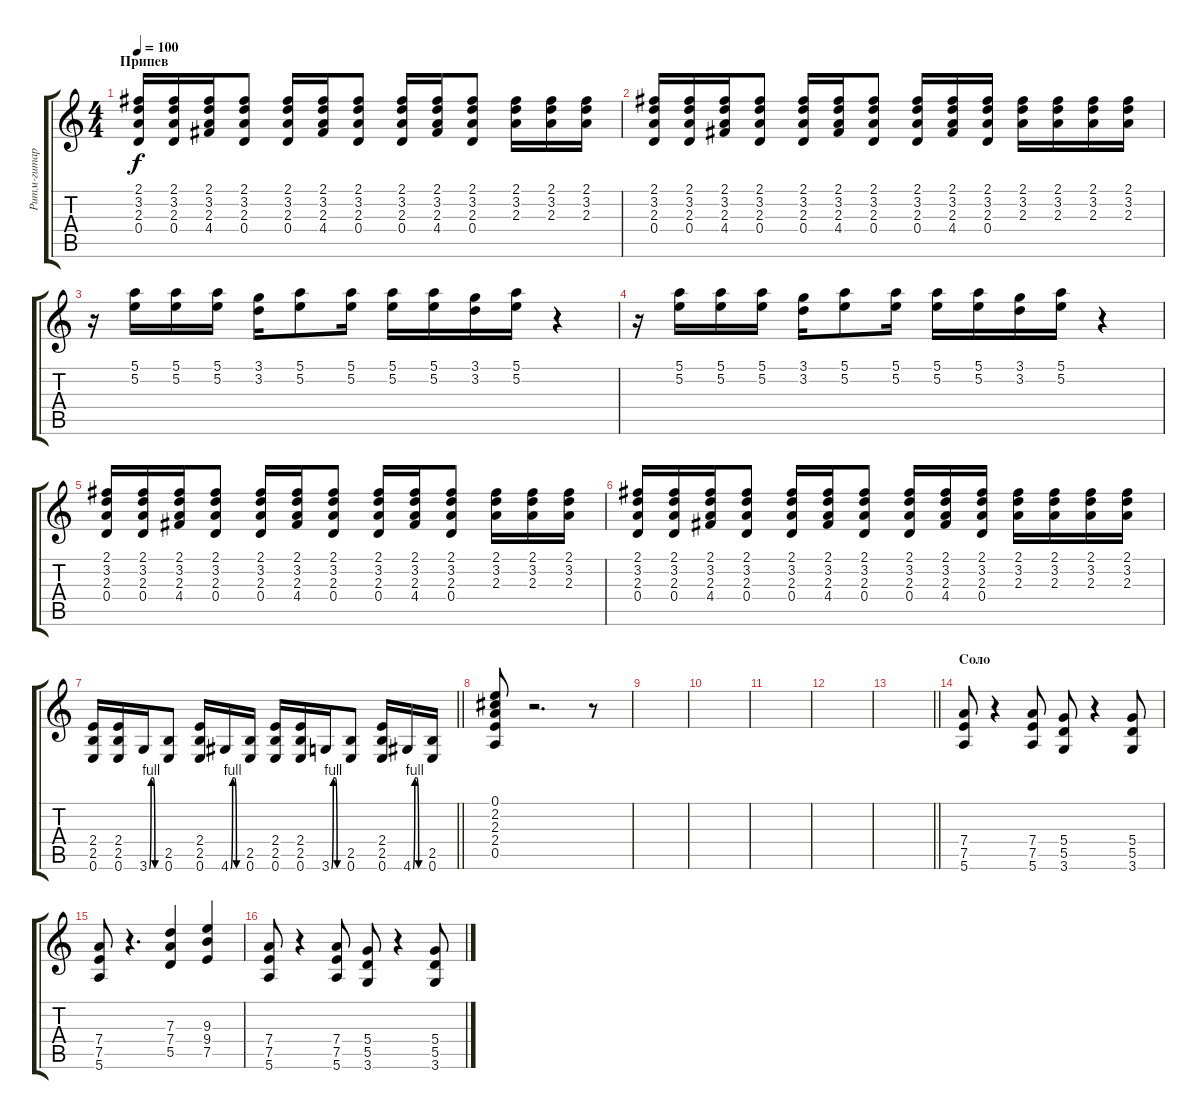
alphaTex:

\track ("Ритм-гитара" "Ритм-гитар") {instrument overdrivenguitar}
\staff {score tabs}
\tuning (E4 B3 G3 D3 A2 E2) {hide}
\ts (4 4)
\section ("" "Припев")
\tempo 100
\clef g2
\ks c
(2.1 3.2 2.3 0.4).16{dy f} (2.1 3.2 2.3 0.4).16 (2.1 3.2 2.3 4.4).16 (2.1 3.2 2.3 0.4).8 (2.1 3.2 2.3 0.4).16 (2.1 3.2 2.3 4.4).16 (2.1 3.2 2.3 0.4).8 (2.1 3.2 2.3 0.4).16 (2.1 3.2 2.3 4.4).16 (2.1 3.2 2.3 0.4).8 (2.1 3.2 2.3).16 (2.1 3.2 2.3).16 (2.1 3.2 2.3).16 |
(2.1 3.2 2.3 0.4).16 (2.1 3.2 2.3 0.4).16 (2.1 3.2 2.3 4.4).16 (2.1 3.2 2.3 0.4).8 (2.1 3.2 2.3 0.4).16 (2.1 3.2 2.3 4.4).16 (2.1 3.2 2.3 0.4).8 (2.1 3.2 2.3 0.4).16 (2.1 3.2 2.3 4.4).16 (2.1 3.2 2.3 0.4).16 (2.1 3.2 2.3).16 (2.1 3.2 2.3).16 (2.1 3.2 2.3).16 (2.1 3.2 2.3).16 |
r.16 (5.1 5.2).16 (5.1 5.2).16 (5.1 5.2).16 (3.1 3.2).16 (5.1 5.2).8 (5.1 5.2).16 (5.1 5.2).16 (5.1 5.2).16 (3.1 3.2).16 (5.1 5.2).16 r.4 |
r.16 (5.1 5.2).16 (5.1 5.2).16 (5.1 5.2).16 (3.1 3.2).16 (5.1 5.2).8 (5.1 5.2).16 (5.1 5.2).16 (5.1 5.2).16 (3.1 3.2).16 (5.1 5.2).16 r.4 |
(2.1 3.2 2.3 0.4).16 (2.1 3.2 2.3 0.4).16 (2.1 3.2 2.3 4.4).16 (2.1 3.2 2.3 0.4).8 (2.1 3.2 2.3 0.4).16 (2.1 3.2 2.3 4.4).16 (2.1 3.2 2.3 0.4).8 (2.1 3.2 2.3 0.4).16 (2.1 3.2 2.3 4.4).16 (2.1 3.2 2.3 0.4).8 (2.1 3.2 2.3).16 (2.1 3.2 2.3).16 (2.1 3.2 2.3).16 |
(2.1 3.2 2.3 0.4).16 (2.1 3.2 2.3 0.4).16 (2.1 3.2 2.3 4.4).16 (2.1 3.2 2.3 0.4).8 (2.1 3.2 2.3 0.4).16 (2.1 3.2 2.3 4.4).16 (2.1 3.2 2.3 0.4).8 (2.1 3.2 2.3 0.4).16 (2.1 3.2 2.3 4.4).16 (2.1 3.2 2.3 0.4).16 (2.1 3.2 2.3).16 (2.1 3.2 2.3).16 (2.1 3.2 2.3).16 (2.1 3.2 2.3).16 |
\barLineRight lightlight
(2.4 2.5 0.6).16 (2.4 2.5 0.6).16 3.6{be (custom 0 0 10 4 20 4 30 0 60 0)}.16 (2.5 0.6).8 (2.4 2.5 0.6).16 4.6{be (custom 0 0 10 4 20 4 30 0 60 0)}.16 (2.5 0.6).16 (2.4 2.5 0.6).16 (2.4 2.5 0.6).16 3.6{be (custom 0 0 10 4 20 4 30 0 60 0)}.16 (2.5 0.6).8 (2.4 2.5 0.6).16 4.6{be (custom 0 0 10 4 20 4 30 0 60 0)}.16 (2.5 0.6).16 |
(0.1 2.2 2.3 2.4 0.5).8 r.2{d} r.8 |
|
|
|
|
\barLineRight lightlight
|
\section ("" "Соло")
(7.4 7.5 5.6).8 r.4 (7.4 7.5 5.6).8 (5.4 5.5 3.6).8 r.4 (5.4 5.5 3.6).8 |
(7.4 7.5 5.6).8 r.4{d} (7.3 7.4 5.5).4 (9.3 9.4 7.5).4 |
(7.4 7.5 5.6).8 r.4 (7.4 7.5 5.6).8 (5.4 5.5 3.6).8 r.4 (5.4 5.5 3.6).8
